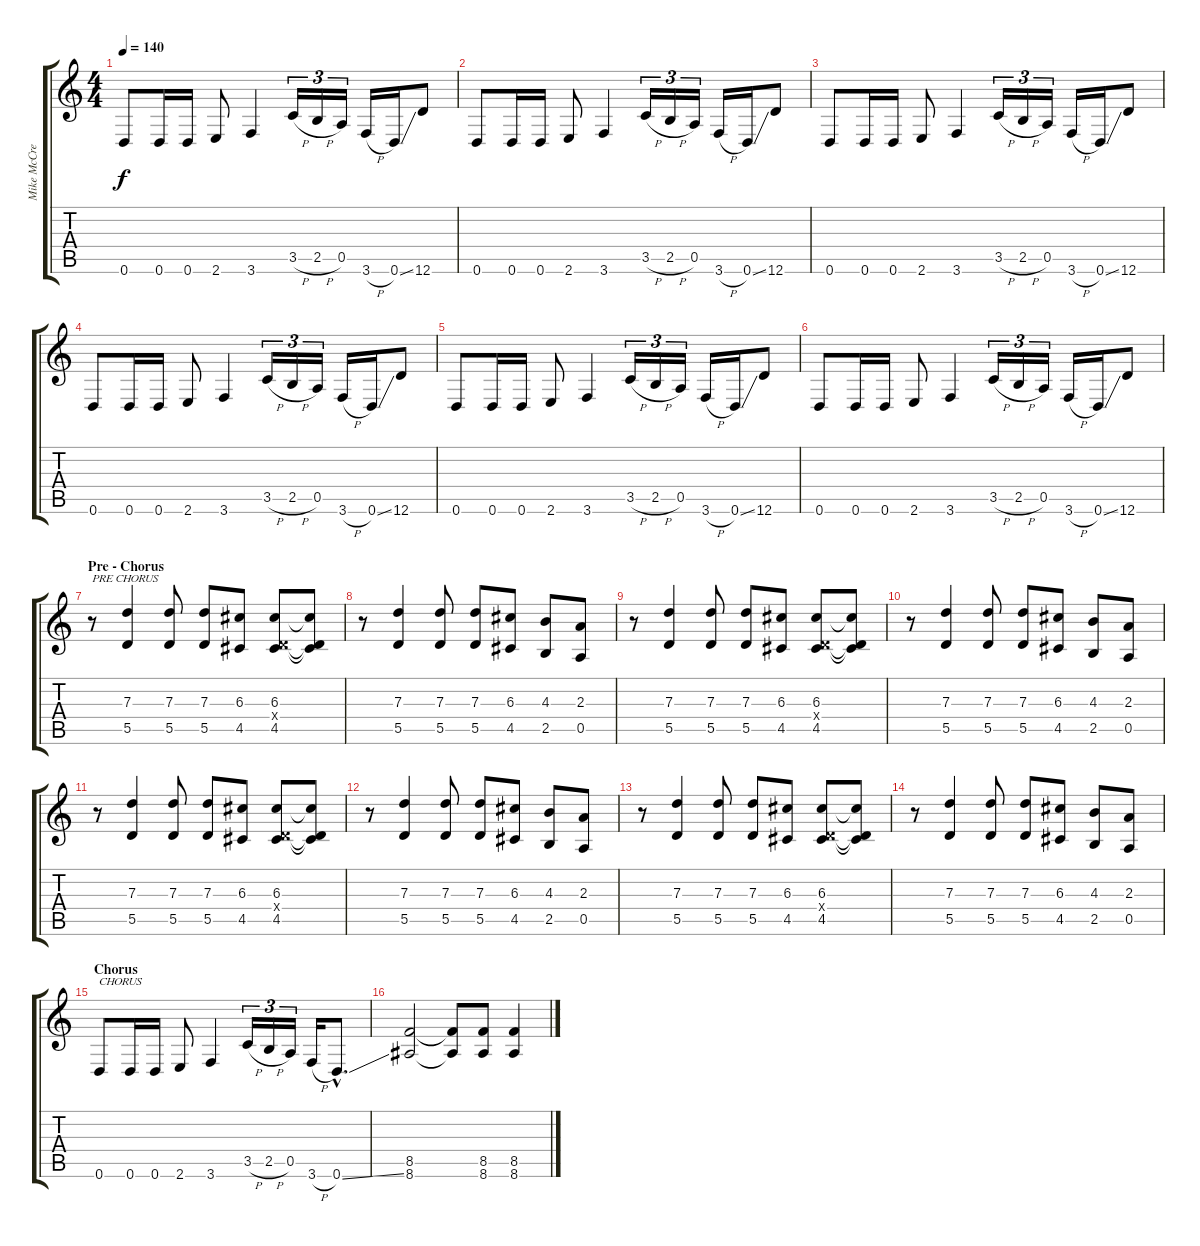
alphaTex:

\track ("Mike McCready" "Mike McCre") {instrument distortionguitar}
\staff {score tabs}
\tuning (E4 B3 G3 D3 A2 D2) {hide}
\ts (4 4)
\tempo 140
\clef g2
\ks c
0.6.8{dy f} 0.6.16 0.6.16 2.6.8 3.6.4 3.5{h}.16{tu (3 2)} 2.5{h}.16{tu (3 2)} 0.5.16{tu (3 2)} 3.6{h}.16 0.6{ss}.16 12.6.8 |
0.6.8 0.6.16 0.6.16 2.6.8 3.6.4 3.5{h}.16{tu (3 2)} 2.5{h}.16{tu (3 2)} 0.5.16{tu (3 2)} 3.6{h}.16 0.6{ss}.16 12.6.8 |
0.6.8 0.6.16 0.6.16 2.6.8 3.6.4 3.5{h}.16{tu (3 2)} 2.5{h}.16{tu (3 2)} 0.5.16{tu (3 2)} 3.6{h}.16 0.6{ss}.16 12.6.8 |
0.6.8 0.6.16 0.6.16 2.6.8 3.6.4 3.5{h}.16{tu (3 2)} 2.5{h}.16{tu (3 2)} 0.5.16{tu (3 2)} 3.6{h}.16 0.6{ss}.16 12.6.8 |
0.6.8 0.6.16 0.6.16 2.6.8 3.6.4 3.5{h}.16{tu (3 2)} 2.5{h}.16{tu (3 2)} 0.5.16{tu (3 2)} 3.6{h}.16 0.6{ss}.16 12.6.8 |
0.6.8 0.6.16 0.6.16 2.6.8 3.6.4 3.5{h}.16{tu (3 2)} 2.5{h}.16{tu (3 2)} 0.5.16{tu (3 2)} 3.6{h}.16 0.6{ss}.16 12.6.8 |
\section ("" "Pre - Chorus")
r.8{txt "PRE CHORUS"} (7.3 5.5).4 (7.3 5.5).8 (7.3 5.5).8 (6.3 4.5).8 (6.3 0.4{x} 4.5).8 (6.3{t} 0.4{t} 4.5{t}).8 |
r.8 (7.3 5.5).4 (7.3 5.5).8 (7.3 5.5).8 (6.3 4.5).8 (4.3 2.5).8 (2.3 0.5).8 |
r.8 (7.3 5.5).4 (7.3 5.5).8 (7.3 5.5).8 (6.3 4.5).8 (6.3 0.4{x} 4.5).8 (6.3{t} 0.4{t} 4.5{t}).8 |
r.8 (7.3 5.5).4 (7.3 5.5).8 (7.3 5.5).8 (6.3 4.5).8 (4.3 2.5).8 (2.3 0.5).8 |
r.8 (7.3 5.5).4 (7.3 5.5).8 (7.3 5.5).8 (6.3 4.5).8 (6.3 0.4{x} 4.5).8 (6.3{t} 0.4{t} 4.5{t}).8 |
r.8 (7.3 5.5).4 (7.3 5.5).8 (7.3 5.5).8 (6.3 4.5).8 (4.3 2.5).8 (2.3 0.5).8 |
r.8 (7.3 5.5).4 (7.3 5.5).8 (7.3 5.5).8 (6.3 4.5).8 (6.3 0.4{x} 4.5).8 (6.3{t} 0.4{t} 4.5{t}).8 |
r.8 (7.3 5.5).4 (7.3 5.5).8 (7.3 5.5).8 (6.3 4.5).8 (4.3 2.5).8 (2.3 0.5).8 |
\section ("" "Chorus ")
0.6.8{txt "CHORUS"} 0.6.16 0.6.16 2.6.8 3.6.4 3.5{h}.16{tu (3 2)} 2.5{h}.16{tu (3 2)} 0.5.16{tu (3 2)} 3.6{h}.16 0.6{ss hac}.8{d} |
(8.5 8.6).2 (8.5{t} 8.6{t}).8 (8.5 8.6).8 (8.5 8.6{ss}).4
